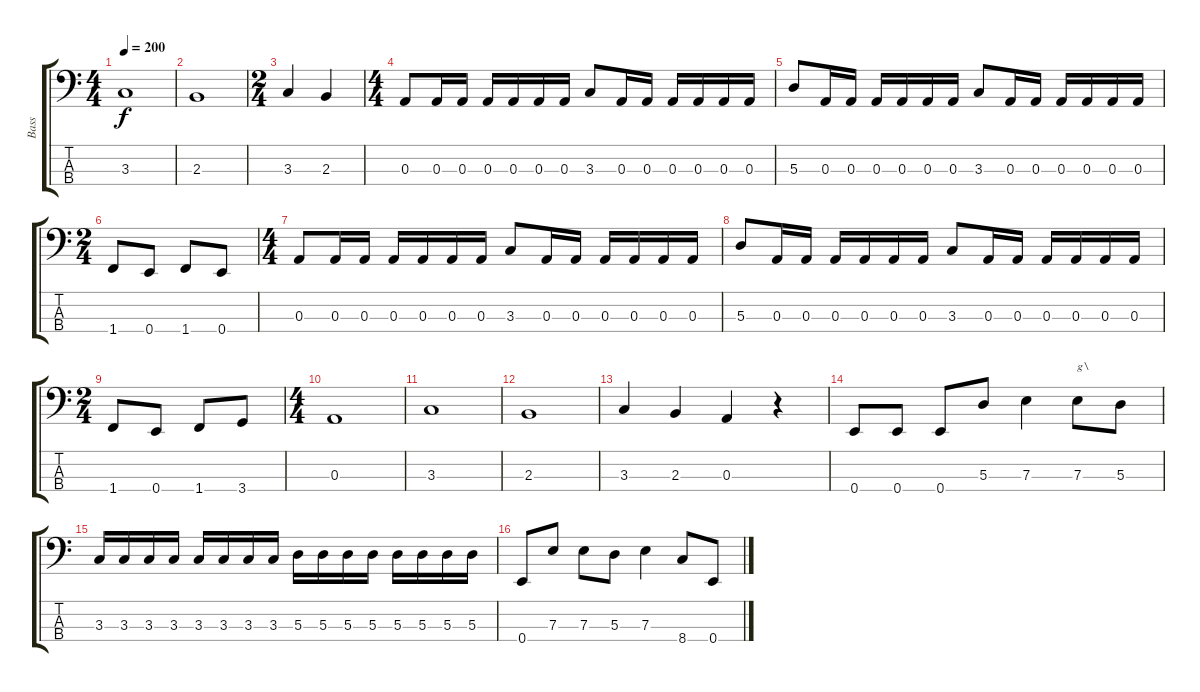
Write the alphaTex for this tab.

\track ("Bass" "Bass") {instrument electricbasspick}
\staff {score tabs}
\tuning (G2 D2 A1 E1) {hide}
\ts (4 4)
\tempo 200
\clef f4
\ks c
3.3.1{dy f} |
2.3.1 |
\ts (2 4)
3.3.4 2.3.4 |
\ts (4 4)
0.3.8 0.3.16 0.3.16 0.3.16 0.3.16 0.3.16 0.3.16 3.3.8 0.3.16 0.3.16 0.3.16 0.3.16 0.3.16 0.3.16 |
5.3.8 0.3.16 0.3.16 0.3.16 0.3.16 0.3.16 0.3.16 3.3.8 0.3.16 0.3.16 0.3.16 0.3.16 0.3.16 0.3.16 |
\ts (2 4)
1.4.8 0.4.8 1.4.8 0.4.8 |
\ts (4 4)
0.3.8 0.3.16 0.3.16 0.3.16 0.3.16 0.3.16 0.3.16 3.3.8 0.3.16 0.3.16 0.3.16 0.3.16 0.3.16 0.3.16 |
5.3.8 0.3.16 0.3.16 0.3.16 0.3.16 0.3.16 0.3.16 3.3.8 0.3.16 0.3.16 0.3.16 0.3.16 0.3.16 0.3.16 |
\ts (2 4)
1.4.8 0.4.8 1.4.8 3.4.8 |
\ts (4 4)
0.3.1 |
3.3.1 |
2.3.1 |
3.3.4 2.3.4 0.3.4 r.4 |
0.4.8 0.4.8 0.4.8 5.3.8 7.3.4 7.3.8{txt "g\\"} 5.3.8 |
3.3.16 3.3.16 3.3.16 3.3.16 3.3.16 3.3.16 3.3.16 3.3.16 5.3.16 5.3.16 5.3.16 5.3.16 5.3.16 5.3.16 5.3.16 5.3.16 |
0.4.8 7.3.8 7.3.8 5.3.8 7.3.4 8.4.8 0.4.8
